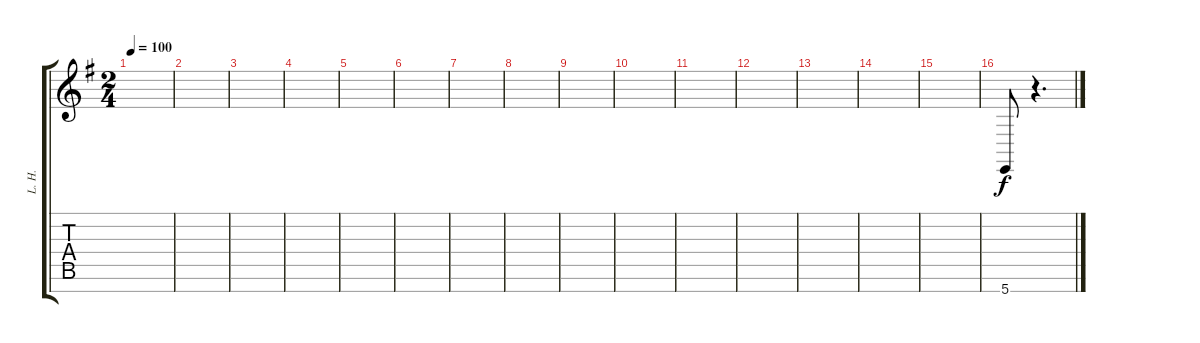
\track ("L. H." "L. H.") {instrument brightacousticpiano}
\staff {score tabs}
\tuning (E4 B3 G3 D3 A2 E0 B1) {hide}
\ts (2 4)
\tempo 100
\clef g2
\ks g
|
|
|
|
|
|
|
|
|
|
|
|
|
|
|
5.7.8 r.4{d}
